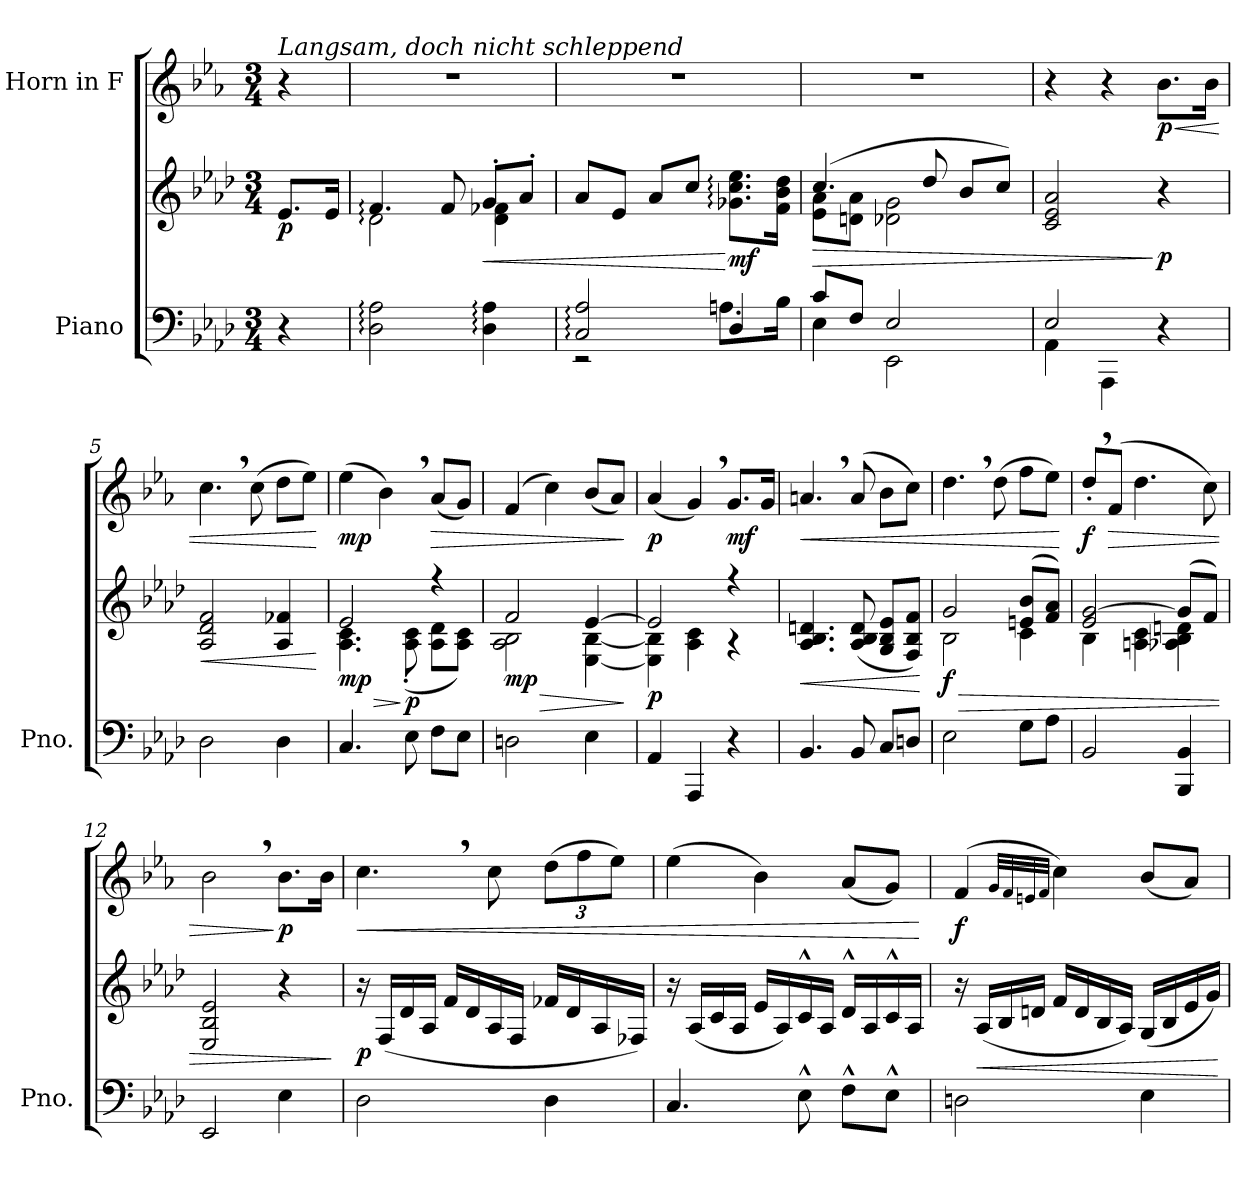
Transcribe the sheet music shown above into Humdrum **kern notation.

**kern	**kern	**dynam	**kern	**dynam
*part2	*part2	*part2	*part1	*part1
*staff3	*staff2	*staff2/3	*staff1	*staff1
*I"Piano	*	*	*I"Horn in F	*
*I'Pno.	*	*	*	*
*clefF4	*clefG2	*	*clefG2	*
*	*	*	*ITrd4c7	*
*k[b-e-a-d-]	*k[b-e-a-d-]	*	*k[b-e-a-d-]	*
*M3/4	*M3/4	*	*M3/4	*
*MM60	*MM60	*	*MM60	*
=	=	=	=	=
!	!	!	!LO:TX:a:i:t=Langsam, doch nicht schleppend	!
!	!	!LO:DY:b	!	!
4r	8.e-/L	p	4r	.
.	16e-/Jk	.	.	.
=1	=1	=1	=1	=1
*	*^	*	*	*
2D-\: 2A-\:	4.f:/	2d-:\	.	2.r	.
.	8f/	.	.	.	.
!	!	!	!LO:HP:b	!	!
4D-\: 4A-\:	8g'/L	4d-\ 4f-X\	<	.	.
.	8a-'/J	.	.	.	.
*	*v	*v	*	*	*
=2	=2	=2	=2	=2
*^	*	*	*	*
2C/: 2A-/:	2r	8a-/L	.	2.r	.
.	.	8e-/J	.	.	.
.	.	8a-/L	.	.	.
.	.	8cc/J	.	.	.
!	!	!	!LO:DY:n=1:b	!	!
4D-/	8.An\L	8.g-X\: 8.cc\: 8.ee-\:L	[ mf	.	.
.	16B-\Jk	16f\ 16b-\ 16dd-\Jk	.	.	.
=3	=3	=3	=3	=3	=3
!	!	!	!LO:HP:b	!	!
*	*	*^	*	*	*
!	!	!	!	!LO:DY:n=1:b	!	!
!	!	!	!	!LO:DY:n=2:b	!	!
!	!	!	!	!LO:DY:n=3:b	!	!
8c/L	4E-\	(>4.cc/	8e-\ 8a-\L	> mf mf mf	2.r	.
8F/J	.	.	8dn\ 8a-\J	.	.	.
2E-/	2EE-\	.	2d-X\ 2g\	.	.	.
.	.	8dd-/	.	.	.	.
.	.	8b-/L	.	.	.	.
.	.	8cc/J)	.	.	.	.
*	*	*v	*v	*	*	*
=4	=4	=4	=4	=4	=4
2E-/	4AA-\	2c/ 2e-/ 2a-/	.	4r	.
.	4AAA-\	.	.	4r	.
!	!	!	!LO:DY:n=1:b	!	!LO:HP:b
!	!	!	!	!	!LO:DY:n=1:b
4r	4ryy	4r	] p	8.e-\L	< p
.	.	.	.	16e-\Jk	.
*v	*v	*	*	*	*
=5	=5	=5	=5	=5
!	!	!LO:HP:b	!	!
2D-\	2A-/ 2d-/ 2f/	<	4.f,\	.
.	.	.	(>8f\	.
4D-\	4A-/ 4f-X/	.	8g\L	.
.	.	.	8a-\J)	.
.	.	[	.	[
=6	=6	=6	=6	=6
!	!	!LO:HP:b	!	!
*	*^	*	*	*
!	!	!	!LO:DY:n=1:b	!	!LO:DY:b
4.C/	2e-/	4.A-\ 4.c\	> mp	(>4a-\	mp
.	.	.	.	4e-,\)	.
!	!	!	!LO:DY:n=2:b	!	!
8E-\	.	(<8A-\' 8c\'	] p	.	.
!	!	!	!	!	!LO:HP:b
8F\L	4r	8A-\ 8d-\L	.	(<8d-/L	>
8E-\J	.	8A-\ 8c\J)	.	8c/J)	.
!!LO:LB:g=z
=7	=7	=7	=7	=7	=7
!	!	!	!LO:HP:b	!	!
!	!	!	!LO:DY:n=1:b	!	!
2Dn\	2f/	2A-\ 2B-\	> mp	(>4B-/	.
.	.	.	.	4f\)	.
4E-\	[4e-/	[4E-\ [4B-\	.	(<8e-/L	.
.	.	.	.	8d-/J)	.
*	*v	*v	*	*	*
.	.	]	.	]
=8	=8	=8	=8	=8
*	*^	*	*	*
!	!	!	!LO:DY:b	!	!LO:DY:b
4AA-/	2e-/]	4E-\] 4B-\]	p	(<4d-/	p
4AAA-/	.	4A-\ 4c\	.	4c,/)	.
!	!	!	!	!	!LO:DY:b
4r	4r	4r	.	8.c/L	mf
.	.	.	.	16c/Jk	.
*	*v	*v	*	*	*
=9	=9	=9	=9	=9
!	!	!LO:HP:b	!	!LO:HP:b
4.BB-/	4.A-/ 4.B-/ 4.dn/	<	4.dn,/	<
8BB-/	(<8A-/ 8B-/ 8d/	.	(>8d/	.
8C/L	8G/ 8B-/ 8e-/L	.	8e-\L	.
8Dn/J	8F/ 8B-/ 8f/J)	.	8f\J)	.
.	.	[	.	.
=10	=10	=10	=10	=10
!	!	!LO:HP:b	!	!
*	*^	*	*	*
!	!	!	!LO:DY:n=1:b	!	!
2E-\	2g/	2B-\	> f	4.g,\	.
.	.	.	.	(>8g\	.
8G\L	(>8en/ 8b-/L	4c\	.	8b-\L	.
8A-\J	8f/ 8a-/J)	.	.	8a-\J)	.
*	*v	*v	*	*	*
.	.	.	.	[
=11	=11	=11	=11	=11
*	*^	*	*	*
!	!	!	!	!	!LO:DY:b
2BB-/	2e-/ [2g/	4B-\	.	8g',/L	f
!	!	!	!	!	!LO:HP:b
.	.	.	.	(>8B-/J	>
.	.	4An\ 4c\	.	4.g\	.
4BBB-/ 4BB-/	(>8g/L]	4A-X\ 4B-\ 4dn\	.	.	.
.	8f/J)	.	.	8f\)	.
*	*v	*v	*	*	*
=12	=12	=12	=12	=12
2EE-/	2E-/ 2B-/ 2e-/	.	2e-,\	.
!	!	!	!	!LO:DY:n=1:b
4E-\	4r	.	8.e-\L	] p
.	.	.	16e-\Jk	.
.	.	]	.	.
!!LO:LB:g=z
=13	=13	=13	=13	=13
!	!	!LO:DY:b	!	!LO:HP:b
2D-\	16r	p	4.f,\	<
.	(<16F/LL	.	.	.
.	16d-/	.	.	.
.	16A-/JJ	.	.	.
.	16f/LL	.	.	.
.	16d-/	.	.	.
.	16A-/	.	8f\	.
.	16F/JJ	.	.	.
*	*	*	*Xbrackettup	*
4D-\	16f-X/LL	.	(>12g\L	.
.	16d-/	.	.	.
.	.	.	12b-\	.
.	16A-/	.	.	.
.	.	.	12a-\J)	.
.	16F-X/JJ)	.	.	.
=14	=14	=14	=14	=14
4.C/	16r	.	(>4a-\	.
.	(<16A-/LL	.	.	.
.	16c/	.	.	.
.	16A-/JJ	.	.	.
.	16e-/LL	.	4e-\)	.
.	16A-/)	.	.	.
8E-^^\	16c^^/	.	.	.
.	16A-/JJ	.	.	.
8F^^\L	16d-^^/LL	.	(<8d-/L	.
.	16A-/	.	.	.
8E-^^\J	16c^^/	.	8c/J)	.
.	16A-/JJ	.	.	.
.	.	.	.	[
=15	=15	=15	=15	=15
!	!	!	!	!LO:DY:b
2Dn\	16r	.	(>4B-/	f
!	!	!LO:HP:b	!	!
.	(<16A-/LL	<	.	.
.	16B-/	.	.	.
.	16dn/JJ	.	.	.
.	.	.	32qc/LLL	.
.	.	.	32qB-/	.
.	.	.	32qAn/	.
.	.	.	32qB-/JJJ	.
.	16f/LL	.	4f\)	.
.	16d/	.	.	.
.	16B-/	.	.	.
.	16A-/JJ)	.	.	.
4E-\	(<16G/LL	.	(<8e-/L	.
.	16B-/	.	.	.
.	16e-/	.	8d-/J)	.
.	16g/JJ)	.	.	.
.	.	[	.	.
=	=	=	=	=
*-	*-	*-	*-	*-
